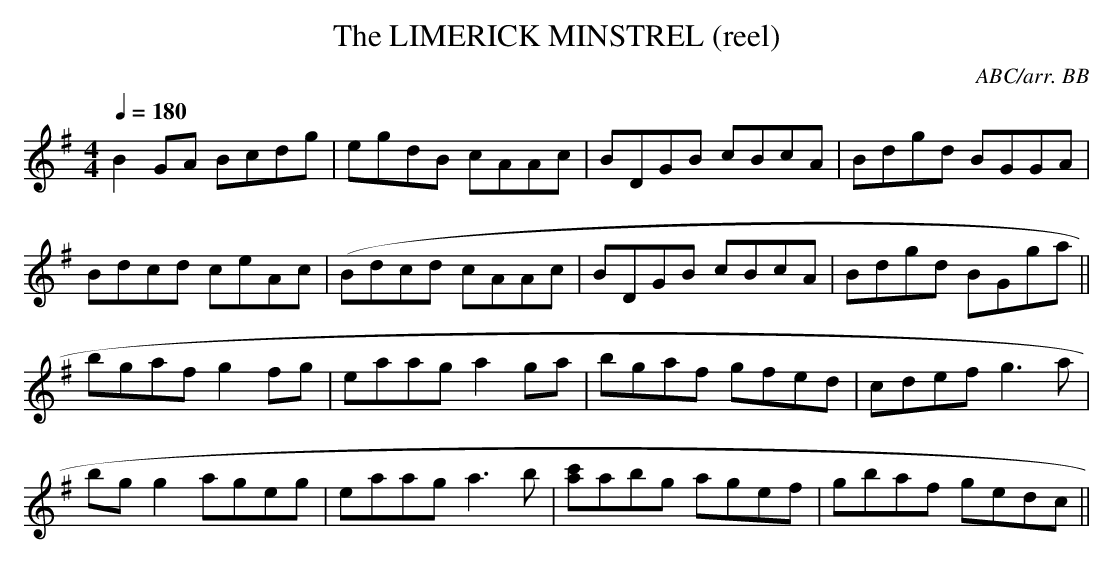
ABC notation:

X:1
T:LIMERICK MINSTREL (reel), The
C:ABC/arr. BB
Q:1/4=180
L:1/8
M:4/4
K:G
B2 GA Bcdg|egdB cAAc|BDGB cBcA|Bdgd BGGA|
Bdcd ceAc|(Bdcd cAAc|BDGB cBcA|Bdgd BGga||
bgaf g2 fg|eaag a2 ga|bgaf gfed|cdef g3 a|
bgg2 ageg|eaag a3 b|[ac']abg agef|gbaf gedc||
